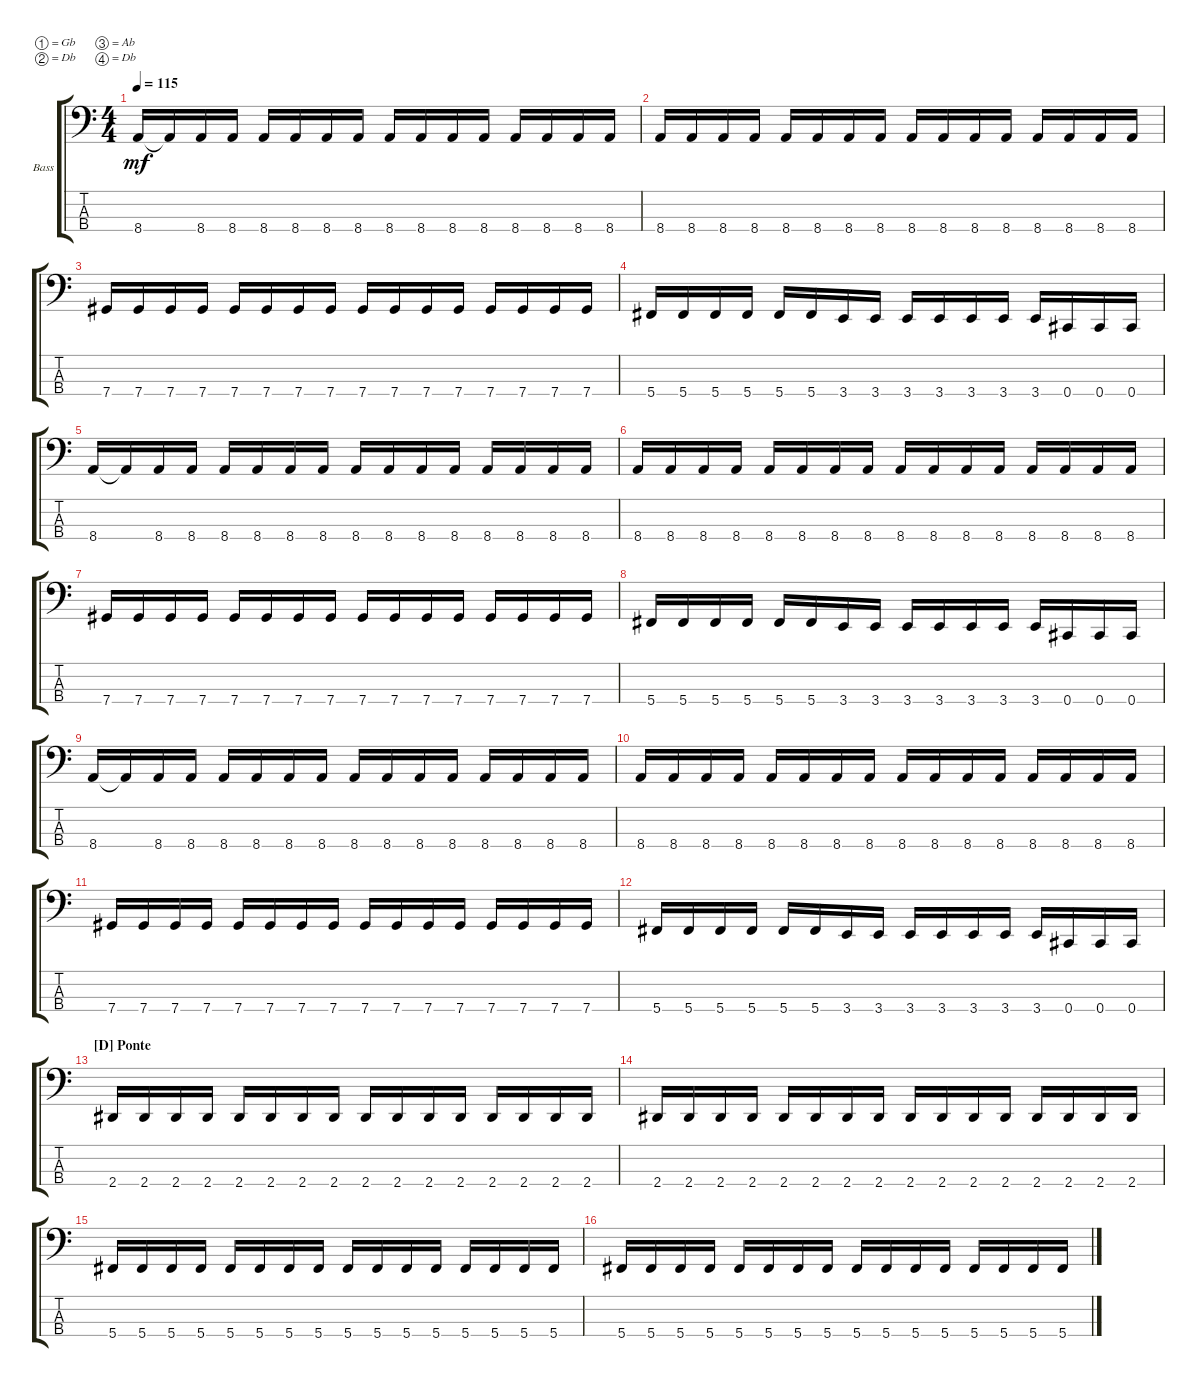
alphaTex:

\defaultSystemsLayout 4
\bracketExtendMode groupsimilarinstruments
\firstSystemTrackNameOrientation horizontal
\otherSystemsTrackNameOrientation horizontal
\track ("Bass" "Bass") {multiBarRest instrument electricbassfinger}
\staff {score tabs}
\tuning (Gb2 Db2 Ab1 Db1)
\ts (4 4)
\tempo 115
\clef f4
\ks c
8.4.16{dy mf} 8.4{t}.16 8.4.16 8.4.16 8.4.16 8.4.16 8.4.16 8.4.16 8.4.16 8.4.16 8.4.16 8.4.16 8.4.16 8.4.16 8.4.16 8.4.16 |
8.4.16 8.4.16 8.4.16 8.4.16 8.4.16 8.4.16 8.4.16 8.4.16 8.4.16 8.4.16 8.4.16 8.4.16 8.4.16 8.4.16 8.4.16 8.4.16 |
7.4.16 7.4.16 7.4.16 7.4.16 7.4.16 7.4.16 7.4.16 7.4.16 7.4.16 7.4.16 7.4.16 7.4.16 7.4.16 7.4.16 7.4.16 7.4.16 |
5.4.16 5.4.16 5.4.16 5.4.16 5.4.16 5.4.16 3.4.16 3.4.16 3.4.16 3.4.16 3.4.16 3.4.16 3.4.16 0.4.16 0.4.16 0.4.16 |
8.4.16 8.4{t}.16 8.4.16 8.4.16 8.4.16 8.4.16 8.4.16 8.4.16 8.4.16 8.4.16 8.4.16 8.4.16 8.4.16 8.4.16 8.4.16 8.4.16 |
8.4.16 8.4.16 8.4.16 8.4.16 8.4.16 8.4.16 8.4.16 8.4.16 8.4.16 8.4.16 8.4.16 8.4.16 8.4.16 8.4.16 8.4.16 8.4.16 |
7.4.16 7.4.16 7.4.16 7.4.16 7.4.16 7.4.16 7.4.16 7.4.16 7.4.16 7.4.16 7.4.16 7.4.16 7.4.16 7.4.16 7.4.16 7.4.16 |
5.4.16 5.4.16 5.4.16 5.4.16 5.4.16 5.4.16 3.4.16 3.4.16 3.4.16 3.4.16 3.4.16 3.4.16 3.4.16 0.4.16 0.4.16 0.4.16 |
8.4.16 8.4{t}.16 8.4.16 8.4.16 8.4.16 8.4.16 8.4.16 8.4.16 8.4.16 8.4.16 8.4.16 8.4.16 8.4.16 8.4.16 8.4.16 8.4.16 |
8.4.16 8.4.16 8.4.16 8.4.16 8.4.16 8.4.16 8.4.16 8.4.16 8.4.16 8.4.16 8.4.16 8.4.16 8.4.16 8.4.16 8.4.16 8.4.16 |
7.4.16 7.4.16 7.4.16 7.4.16 7.4.16 7.4.16 7.4.16 7.4.16 7.4.16 7.4.16 7.4.16 7.4.16 7.4.16 7.4.16 7.4.16 7.4.16 |
5.4.16 5.4.16 5.4.16 5.4.16 5.4.16 5.4.16 3.4.16 3.4.16 3.4.16 3.4.16 3.4.16 3.4.16 3.4.16 0.4.16 0.4.16 0.4.16 |
\section ("D" "Ponte")
2.4.16 2.4.16 2.4.16 2.4.16 2.4.16 2.4.16 2.4.16 2.4.16 2.4.16 2.4.16 2.4.16 2.4.16 2.4.16 2.4.16 2.4.16 2.4.16 |
2.4.16 2.4.16 2.4.16 2.4.16 2.4.16 2.4.16 2.4.16 2.4.16 2.4.16 2.4.16 2.4.16 2.4.16 2.4.16 2.4.16 2.4.16 2.4.16 |
5.4.16 5.4.16 5.4.16 5.4.16 5.4.16 5.4.16 5.4.16 5.4.16 5.4.16 5.4.16 5.4.16 5.4.16 5.4.16 5.4.16 5.4.16 5.4.16 |
5.4.16 5.4.16 5.4.16 5.4.16 5.4.16 5.4.16 5.4.16 5.4.16 5.4.16 5.4.16 5.4.16 5.4.16 5.4.16 5.4.16 5.4.16 5.4.16
